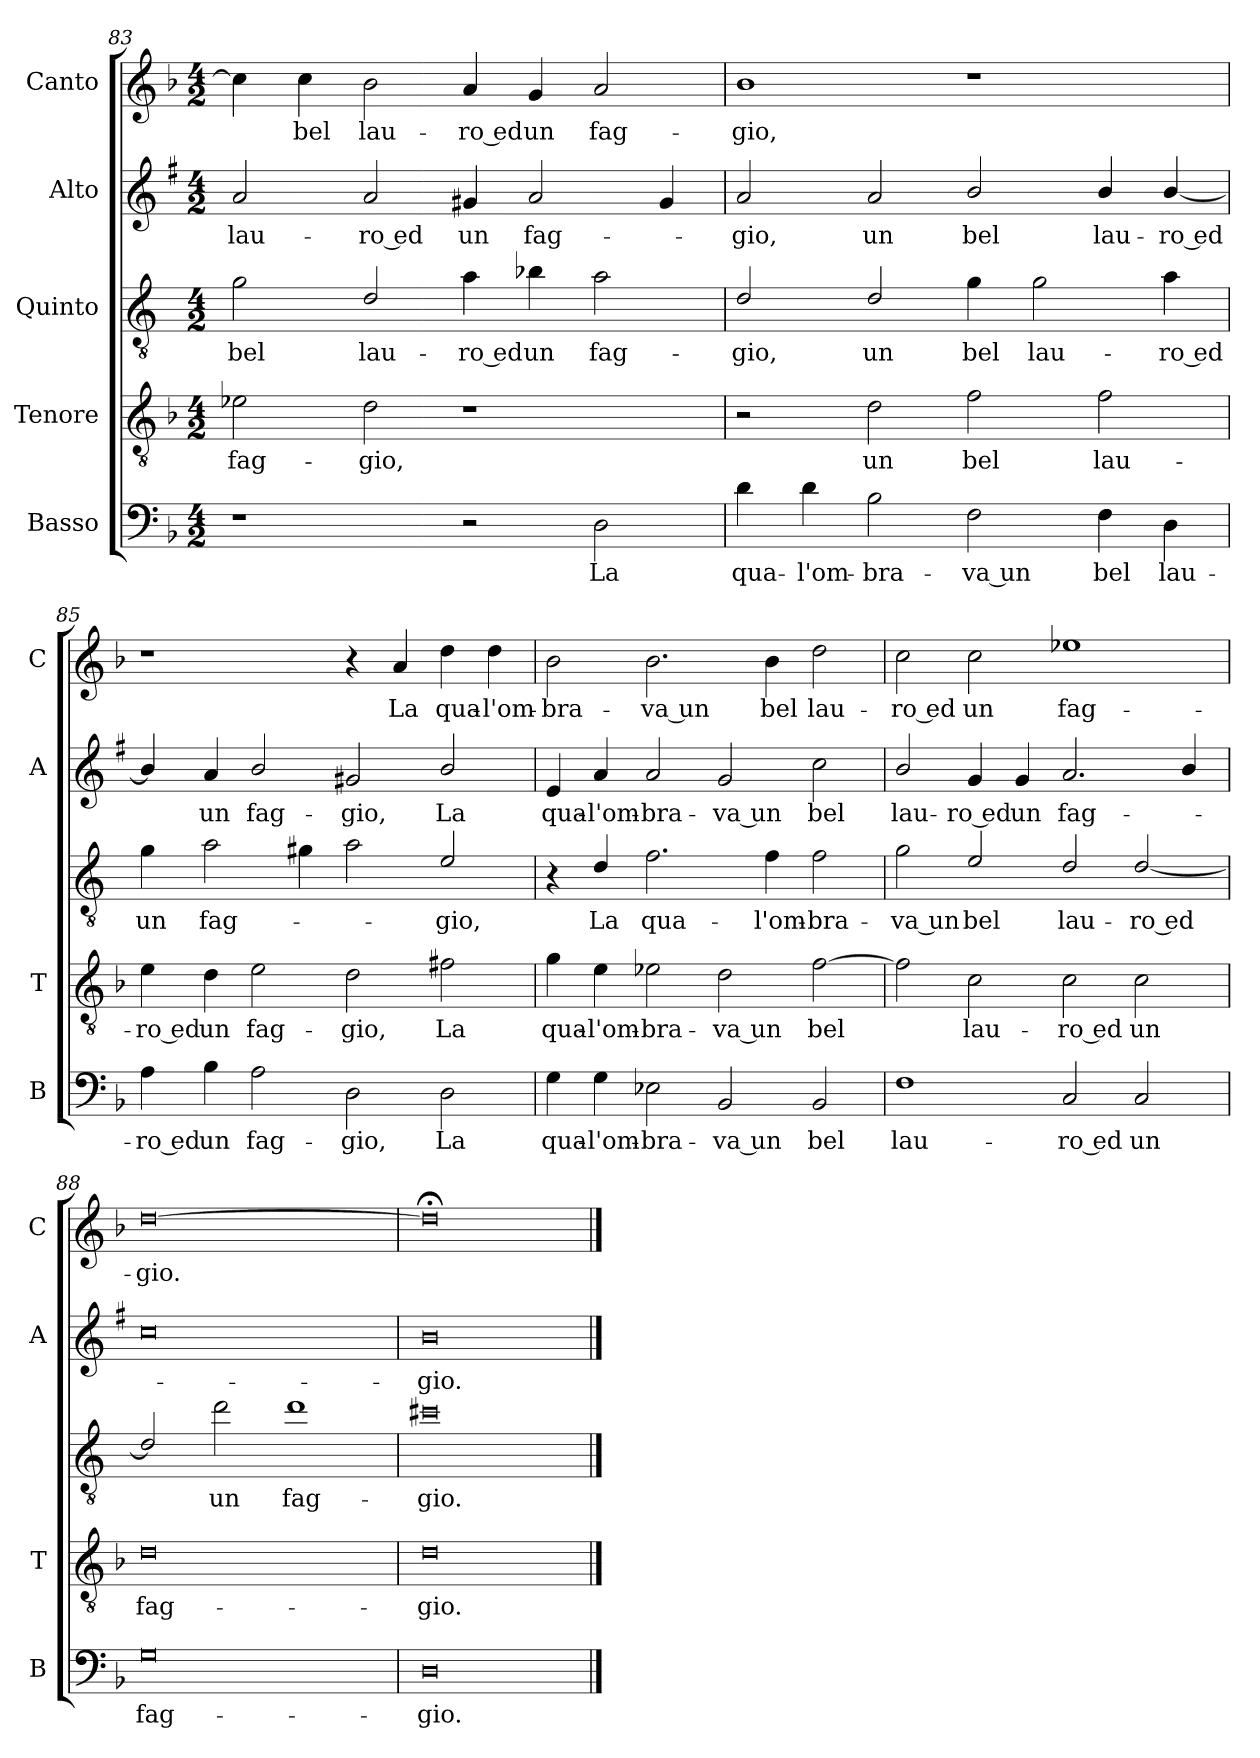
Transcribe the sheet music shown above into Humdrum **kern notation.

**kern	**text	**kern	**text	**kern	**text	**kern	**text	**kern	**text
*part5	*part5	*part4	*part4	*part3	*part3	*part2	*part2	*part1	*part1
*staff5	*staff5	*staff4	*staff4	*staff3	*staff3	*staff2	*staff2	*staff1	*staff1
*I"Basso	*	*I"Tenore	*	*I"Quinto	*	*I"Alto	*	*I"Canto	*
*I'B	*	*I'T	*	*	*	*I'A	*	*I'C	*
*clefF4	*	*clefGv2	*	*clefGv2	*	*clefG2	*	*clefG2	*
*	*	*	*	*ITrd4c7	*	*ITrd1c2	*	*	*
*k[b-]	*	*k[b-]	*	*k[b-]	*	*k[b-]	*	*k[b-]	*
*F:	*	*F:	*	*F:	*	*F:	*	*F:	*
*M4/2	*	*M4/2	*	*M4/2	*	*M4/2	*	*M4/2	*
=83	=83	=83	=83	=83	=83	=83	=83	=83	=83
!	!	!	!LO:LY:b	!	!LO:LY:b	!	!LO:LY:b	!	!
1r	.	2e-X\	fag-	2c\	bel	2g/	lau-	4cc\]	.
!	!	!	!	!	!	!	!	!	!LO:LY:b
.	.	.	.	.	.	.	.	4cc\	bel
!	!	!	!LO:LY:b	!	!LO:LY:b	!	!LO:LY:b	!	!LO:LY:b
.	.	2d\	-gio,	2G/	lau-	2g/	-ro ed	2b-\	lau-
!	!	!	!	!	!LO:LY:b	!	!LO:LY:b	!	!LO:LY:b
2r	.	1r	.	4d\	-ro ed	4f#X/	un	4a/	-ro ed
!	!	!	!	!	!LO:LY:b	!	!LO:LY:b	!	!LO:LY:b
.	.	.	.	4e-X\	un	2g/	fag-	4g/	un
!	!LO:LY:b	!	!	!	!LO:LY:b	!	!	!	!LO:LY:b
2D\	La	.	.	2d\	fag-	.	.	2a/	fag-
.	.	.	.	.	.	4f#/	.	.	.
=84	=84	=84	=84	=84	=84	=84	=84	=84	=84
!	!LO:LY:b	!	!	!	!LO:LY:b	!	!LO:LY:b	!	!LO:LY:b
4d\	qua-	2r	.	2G/	-gio,	2g/	-gio,	1b-	-gio,
!	!LO:LY:b	!	!	!	!	!	!	!	!
4d\	-l'om-	.	.	.	.	.	.	.	.
!	!LO:LY:b	!	!LO:LY:b	!	!LO:LY:b	!	!LO:LY:b	!	!
2B-\	-bra-	2d\	un	2G/	un	2g/	un	.	.
!	!LO:LY:b	!	!LO:LY:b	!	!LO:LY:b	!	!LO:LY:b	!	!
2F\	-va un	2f\	bel	4c\	bel	2a/	bel	1r	.
!	!	!	!	!	!LO:LY:b	!	!	!	!
.	.	.	.	2c\	lau-	.	.	.	.
!	!LO:LY:b	!	!LO:LY:b	!	!	!	!LO:LY:b	!	!
4F\	bel	2f\	lau-	.	.	4a/	lau-	.	.
!	!LO:LY:b	!	!	!	!LO:LY:b	!	!LO:LY:b	!	!
4D\	lau-	.	.	4d\	-ro ed	[4a/	-ro ed	.	.
!!LO:PB:g=z
=85	=85	=85	=85	=85	=85	=85	=85	=85	=85
!	!LO:LY:b	!	!LO:LY:b	!	!LO:LY:b	!	!	!	!
4A\	-ro ed	4e\	-ro ed	4c\	un	4a/]	.	1r	.
!	!LO:LY:b	!	!LO:LY:b	!	!LO:LY:b	!	!LO:LY:b	!	!
4B-\	un	4d\	un	2d\	fag-	4g/	un	.	.
!	!LO:LY:b	!	!LO:LY:b	!	!	!	!LO:LY:b	!	!
2A\	fag-	2e\	fag-	.	.	2a/	fag-	.	.
.	.	.	.	4c#X\	.	.	.	.	.
!	!LO:LY:b	!	!LO:LY:b	!	!	!	!LO:LY:b	!	!
2D\	-gio,	2d\	-gio,	2d\	.	2f#X/	-gio,	4r	.
!	!	!	!	!	!	!	!	!	!LO:LY:b
.	.	.	.	.	.	.	.	4a/	La
!	!LO:LY:b	!	!LO:LY:b	!	!LO:LY:b	!	!LO:LY:b	!	!LO:LY:b
2D\	La	2f#X\	La	2A/	-gio,	2a/	La	4dd\	qua-
!	!	!	!	!	!	!	!	!	!LO:LY:b
.	.	.	.	.	.	.	.	4dd\	-l'om-
=86	=86	=86	=86	=86	=86	=86	=86	=86	=86
!	!LO:LY:b	!	!LO:LY:b	!	!	!	!LO:LY:b	!	!LO:LY:b
4G\	qua-	4g\	qua-	4r	.	4d/	qua-	2b-\	-bra-
!	!LO:LY:b	!	!LO:LY:b	!	!LO:LY:b	!	!LO:LY:b	!	!
4G\	-l'om-	4e\	-l'om-	4G/	La	4g/	-l'om-	.	.
!	!LO:LY:b	!	!LO:LY:b	!	!LO:LY:b	!	!LO:LY:b	!	!LO:LY:b
2E-X\	-bra-	2e-X\	-bra-	2.B-\	qua-	2g/	-bra-	2.b-\	-va un
!	!LO:LY:b	!	!LO:LY:b	!	!	!	!LO:LY:b	!	!
2BB-/	-va un	2d\	-va un	.	.	2f/	-va un	.	.
!	!	!	!	!	!LO:LY:b	!	!	!	!LO:LY:b
.	.	.	.	4B-\	-l'om-	.	.	4b-\	bel
!	!LO:LY:b	!	!LO:LY:b	!	!LO:LY:b	!	!LO:LY:b	!	!LO:LY:b
2BB-/	bel	[2f\	bel	2B-\	-bra-	2b-\	bel	2dd\	lau-
=87	=87	=87	=87	=87	=87	=87	=87	=87	=87
!	!LO:LY:b	!	!	!	!LO:LY:b	!	!LO:LY:b	!	!LO:LY:b
1F	lau-	2f\]	.	2c\	-va un	2a/	lau-	2cc\	-ro ed
!	!	!	!LO:LY:b	!	!LO:LY:b	!	!LO:LY:b	!	!LO:LY:b
.	.	2c\	lau-	2A/	bel	4f/	-ro ed	2cc\	un
!	!	!	!	!	!	!	!LO:LY:b	!	!
.	.	.	.	.	.	4f/	un	.	.
!	!LO:LY:b	!	!LO:LY:b	!	!LO:LY:b	!	!LO:LY:b	!	!LO:LY:b
2C/	-ro ed	2c\	-ro ed	2G/	lau-	2.g/	fag-	1ee-X	fag-
!	!LO:LY:b	!	!LO:LY:b	!	!LO:LY:b	!	!	!	!
2C/	un	2c\	un	[2G/	-ro ed	.	.	.	.
.	.	.	.	.	.	4a/	.	.	.
=88	=88	=88	=88	=88	=88	=88	=88	=88	=88
!	!LO:LY:b	!	!LO:LY:b	!	!	!	!	!	!LO:LY:b
0G	fag-	0d	fag-	2G/]	.	0b-	.	[0dd	-gio.
!	!	!	!	!	!LO:LY:b	!	!	!	!
.	.	.	.	2g\	un	.	.	.	.
!	!	!	!	!	!LO:LY:b	!	!	!	!
.	.	.	.	1g	fag-	.	.	.	.
=89	=89	=89	=89	=89	=89	=89	=89	=89	=89
!	!LO:LY:b	!	!LO:LY:b	!	!LO:LY:b	!	!LO:LY:b	!	!
0D	-gio.	0d	-gio.	0f#X	-gio.	0a	-gio.	0dd;<]	.
==	==	==	==	==	==	==	==	==	==
*-	*-	*-	*-	*-	*-	*-	*-	*-	*-
